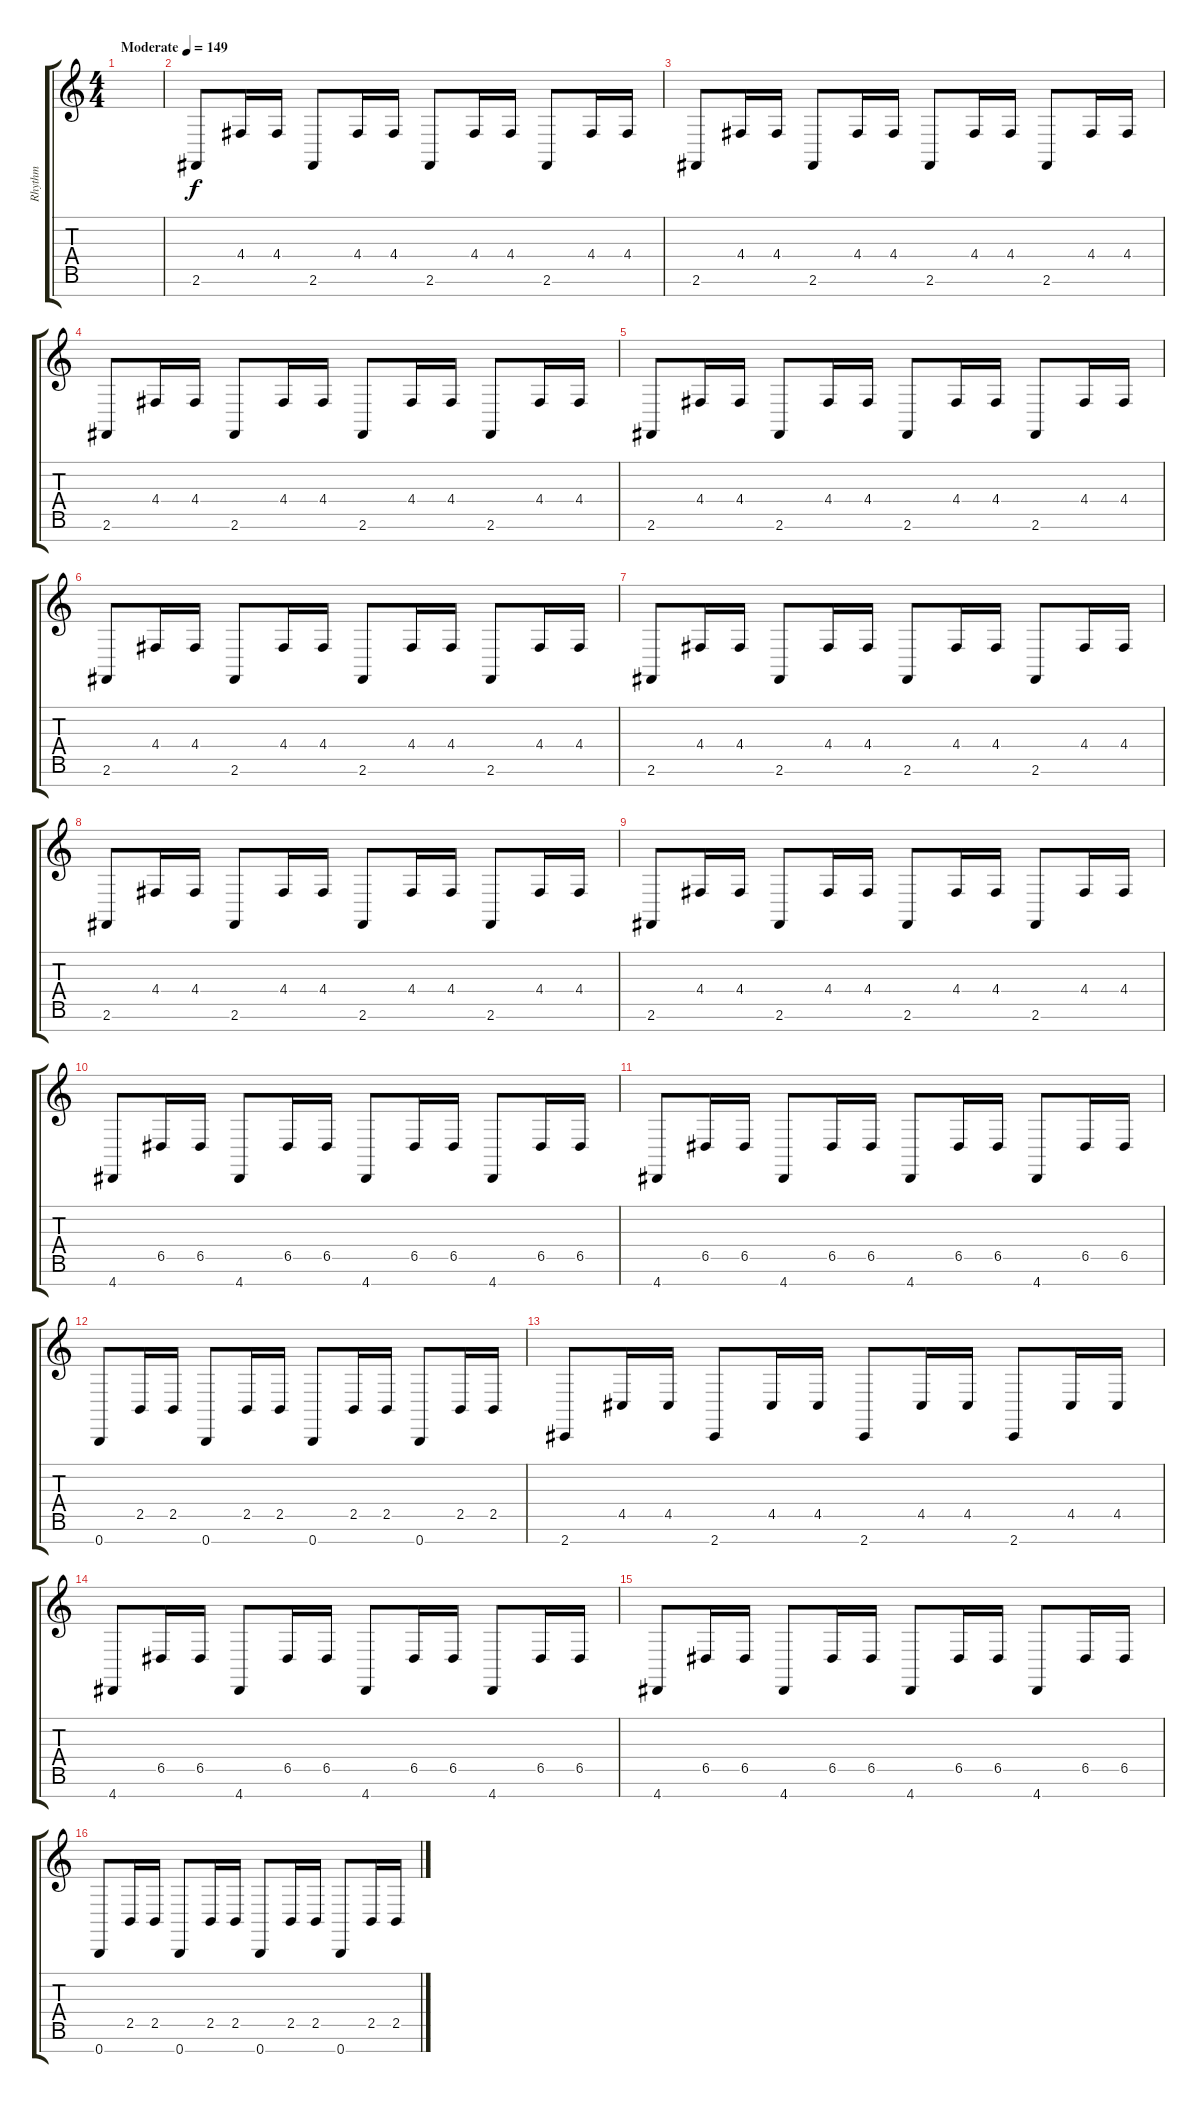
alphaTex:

\track ("Rhythm " "Rhythm ") {instrument pad3polysynth}
\staff {score tabs}
\tuning (E4 B3 G3 D3 A2 E2 B1) {hide}
\ts (4 4)
\tempo (149 "Moderate")
\clef g2
\ks c
|
2.6.8 4.4.16 4.4.16 2.6.8 4.4.16 4.4.16 2.6.8 4.4.16 4.4.16 2.6.8 4.4.16 4.4.16 |
2.6.8 4.4.16 4.4.16 2.6.8 4.4.16 4.4.16 2.6.8 4.4.16 4.4.16 2.6.8 4.4.16 4.4.16 |
2.6.8 4.4.16 4.4.16 2.6.8 4.4.16 4.4.16 2.6.8 4.4.16 4.4.16 2.6.8 4.4.16 4.4.16 |
2.6.8 4.4.16 4.4.16 2.6.8 4.4.16 4.4.16 2.6.8 4.4.16 4.4.16 2.6.8 4.4.16 4.4.16 |
2.6.8 4.4.16 4.4.16 2.6.8 4.4.16 4.4.16 2.6.8 4.4.16 4.4.16 2.6.8 4.4.16 4.4.16 |
2.6.8 4.4.16 4.4.16 2.6.8 4.4.16 4.4.16 2.6.8 4.4.16 4.4.16 2.6.8 4.4.16 4.4.16 |
2.6.8 4.4.16 4.4.16 2.6.8 4.4.16 4.4.16 2.6.8 4.4.16 4.4.16 2.6.8 4.4.16 4.4.16 |
2.6.8 4.4.16 4.4.16 2.6.8 4.4.16 4.4.16 2.6.8 4.4.16 4.4.16 2.6.8 4.4.16 4.4.16 |
4.7.8 6.5.16 6.5.16 4.7.8 6.5.16 6.5.16 4.7.8 6.5.16 6.5.16 4.7.8 6.5.16 6.5.16 |
4.7.8 6.5.16 6.5.16 4.7.8 6.5.16 6.5.16 4.7.8 6.5.16 6.5.16 4.7.8 6.5.16 6.5.16 |
0.7.8 2.5.16 2.5.16 0.7.8 2.5.16 2.5.16 0.7.8 2.5.16 2.5.16 0.7.8 2.5.16 2.5.16 |
2.7.8 4.5.16 4.5.16 2.7.8 4.5.16 4.5.16 2.7.8 4.5.16 4.5.16 2.7.8 4.5.16 4.5.16 |
4.7.8 6.5.16 6.5.16 4.7.8 6.5.16 6.5.16 4.7.8 6.5.16 6.5.16 4.7.8 6.5.16 6.5.16 |
4.7.8 6.5.16 6.5.16 4.7.8 6.5.16 6.5.16 4.7.8 6.5.16 6.5.16 4.7.8 6.5.16 6.5.16 |
0.7.8 2.5.16 2.5.16 0.7.8 2.5.16 2.5.16 0.7.8 2.5.16 2.5.16 0.7.8 2.5.16 2.5.16
